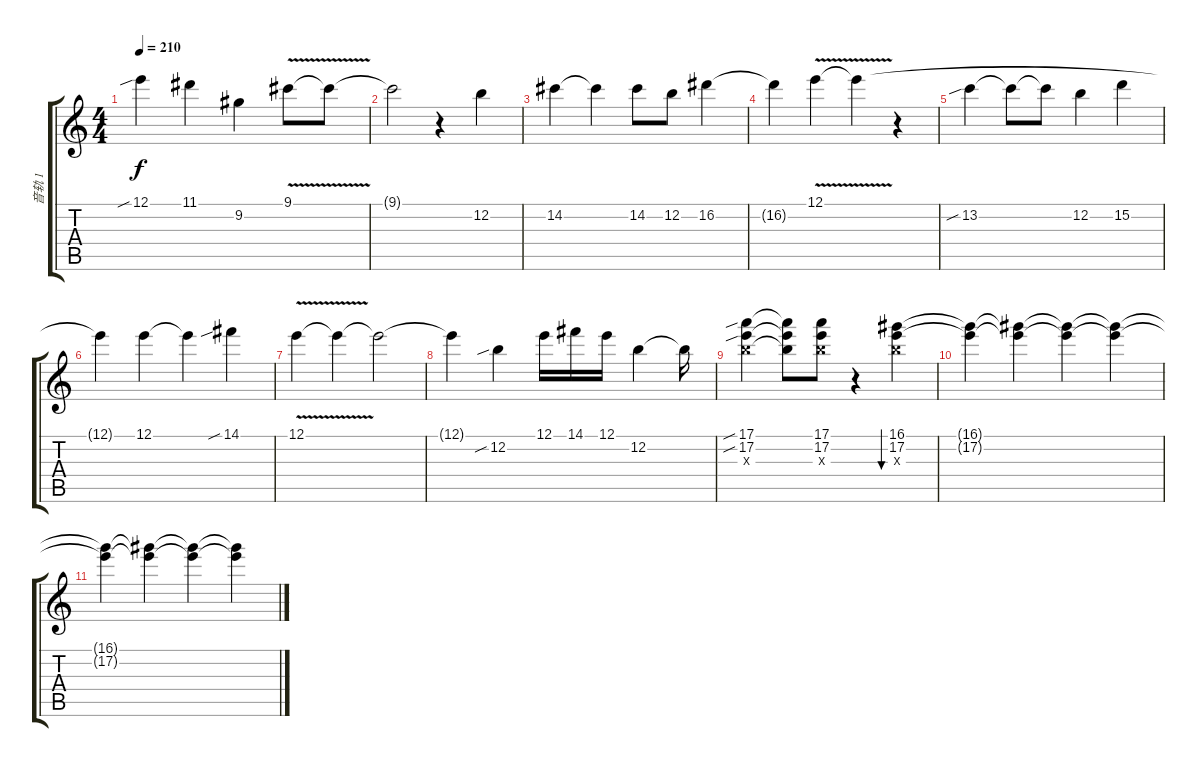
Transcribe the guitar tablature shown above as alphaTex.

\track ("音轨 1" "音轨 1") {instrument overdrivenguitar}
\staff {score tabs}
\tuning (E4 B3 G3 D3 A2 E2) {hide}
\ts (4 4)
\tempo 210
\clef g2
\ks c
12.1{sib}.4{dy f} 11.1.4 9.2.4 9.1{v}.8 9.1{t}.8 |
9.1{t}.2 r.4 12.2.4 |
14.2.4 14.2{t}.4 14.2.8 12.2.8 16.2.4 |
16.2{t}.4 12.1{v}.4 12.1{t}.4 r.4 |
13.2{sib}.4 13.2{t}.8 13.2{t}.8 12.2.4 15.2.4 |
12.1{t}.4 12.1.4 12.1{t}.4 14.1{sib}.4 |
12.1{v}.4 12.1{t}.4 12.1{t}.2 |
12.1{t}.4 12.2{sib}.4 12.1.16 14.1.16 12.1.16 12.2.4 12.2{t}.16 |
(17.1{sib} 17.2{sib} 16.3{x}).4 (17.1{t} 17.2{t} 16.3{t}).8 (17.1 17.2 16.3{x}).8 r.4 (16.1 17.2 16.3{x}).4{bu 60} |
(16.1{t} 17.2{t}).4 (16.1{t} 17.2{t}).4 (16.1{t} 17.2{t}).4 (16.1{t} 17.2{t}).4 |
(16.1{t} 17.2{t}).4 (16.1{t} 17.2{t}).4 (16.1{t} 17.2{t}).4 (16.1{t} 17.2{t}).4
